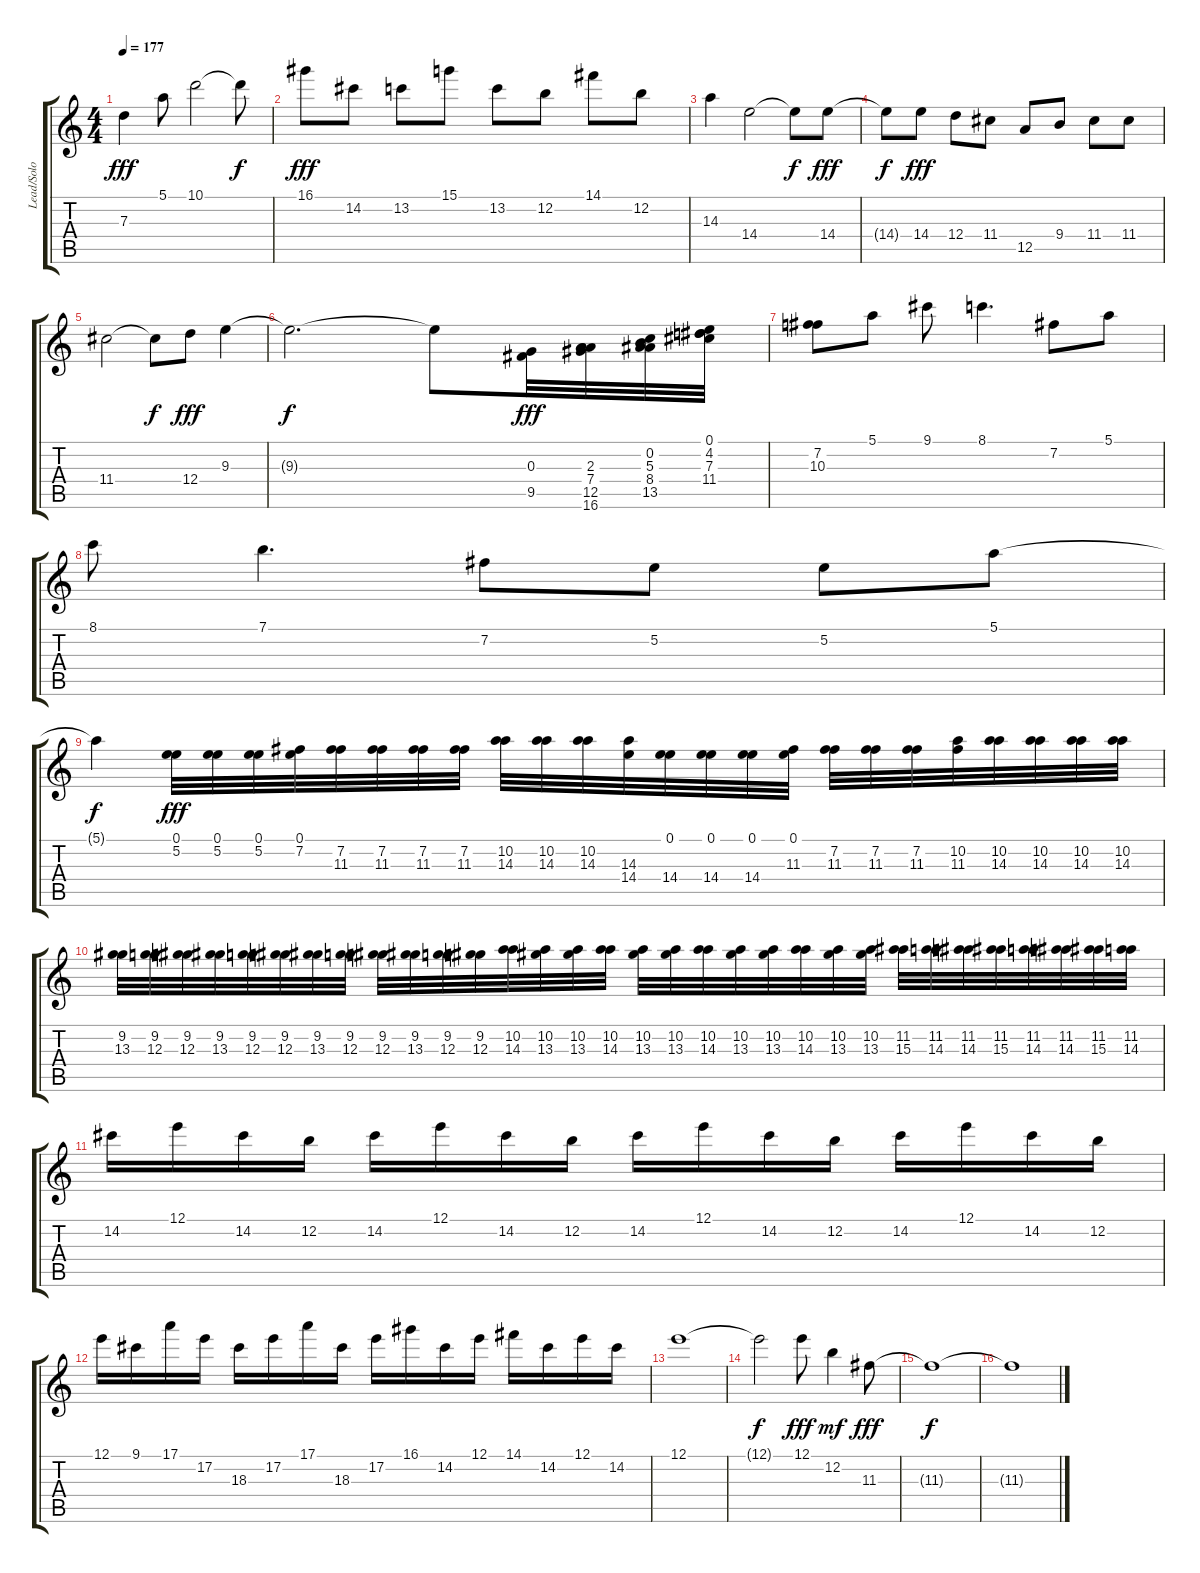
\track ("Lead/Solo Guitar" "Lead/Solo ") {instrument overdrivenguitar}
\staff {score tabs}
\tuning (E4 B3 G3 D3 A2 E2) {hide}
\ts (4 4)
\tempo 177
\clef g2
\ks c
7.3.4{dy fff} 5.1.8 10.1.2 10.1{t}.8{dy f} |
16.1.8{dy fff} 14.2.8 13.2.8 15.1.8 13.2.8 12.2.8 14.1.8 12.2.8 |
14.3.4 14.4.2 14.4{t}.8{dy f} 14.4.8{dy fff} |
14.4{t}.8{dy f} 14.4.8{dy fff} 12.4.8 11.4.8 12.5.8 9.4.8 11.4.8 11.4.8 |
11.4.2 11.4{t}.8{dy f} 12.4.8{dy fff} 9.3.4 |
9.3{t}.2{d dy f} 9.3{t}.8 (0.3 9.5).32{dy fff} (2.3 7.4 12.5 16.6).32 (0.2 5.3 8.4 13.5).32 (0.1 4.2 7.3 11.4).32 |
(7.2 10.3).8 5.1.8 9.1.8 8.1.4{d} 7.2.8 5.1.8 |
8.1.8 7.1.4{d} 7.2.8 5.2.8 5.2.8 5.1.8 |
5.1{t}.4{dy f} (0.1 5.2).32{dy fff} (0.1 5.2).32 (0.1 5.2).32 (0.1 7.2).32 (7.2 11.3).32 (7.2 11.3).32 (7.2 11.3).32 (7.2 11.3).32 (10.2 14.3).32 (10.2 14.3).32 (10.2 14.3).32 (14.3 14.4).32 (0.1 14.4).32 (0.1 14.4).32 (0.1 14.4).32 (0.1 11.3).32 (7.2 11.3).32 (7.2 11.3).32 (7.2 11.3).32 (10.2 11.3).32 (10.2 14.3).32 (10.2 14.3).32 (10.2 14.3).32 (10.2 14.3).32 |
(9.2 13.3).32 (9.2 12.3).32 (9.2 12.3).32 (9.2 13.3).32 (9.2 12.3).32 (9.2 12.3).32 (9.2 13.3).32 (9.2 12.3).32 (9.2 12.3).32 (9.2 13.3).32 (9.2 12.3).32 (9.2 12.3).32 (10.2 14.3).32 (10.2 13.3).32 (10.2 13.3).32 (10.2 14.3).32 (10.2 13.3).32 (10.2 13.3).32 (10.2 14.3).32 (10.2 13.3).32 (10.2 13.3).32 (10.2 14.3).32 (10.2 13.3).32 (10.2 13.3).32 (11.2 15.3).32 (11.2 14.3).32 (11.2 14.3).32 (11.2 15.3).32 (11.2 14.3).32 (11.2 14.3).32 (11.2 15.3).32 (11.2 14.3).32 |
14.2.16 12.1.16 14.2.16 12.2.16 14.2.16 12.1.16 14.2.16 12.2.16 14.2.16 12.1.16 14.2.16 12.2.16 14.2.16 12.1.16 14.2.16 12.2.16 |
12.1.16 9.1.16 17.1.16 17.2.16 18.3.16 17.2.16 17.1.16 18.3.16 17.2.16 16.1.16 14.2.16 12.1.16 14.1.16 14.2.16 12.1.16 14.2.16 |
12.1.1 |
12.1{t}.2{dy f} 12.1.8{dy fff} 12.2.4{dy mf} 11.3.8{dy fff} |
11.3{t}.1{dy f} |
11.3{t}.1
